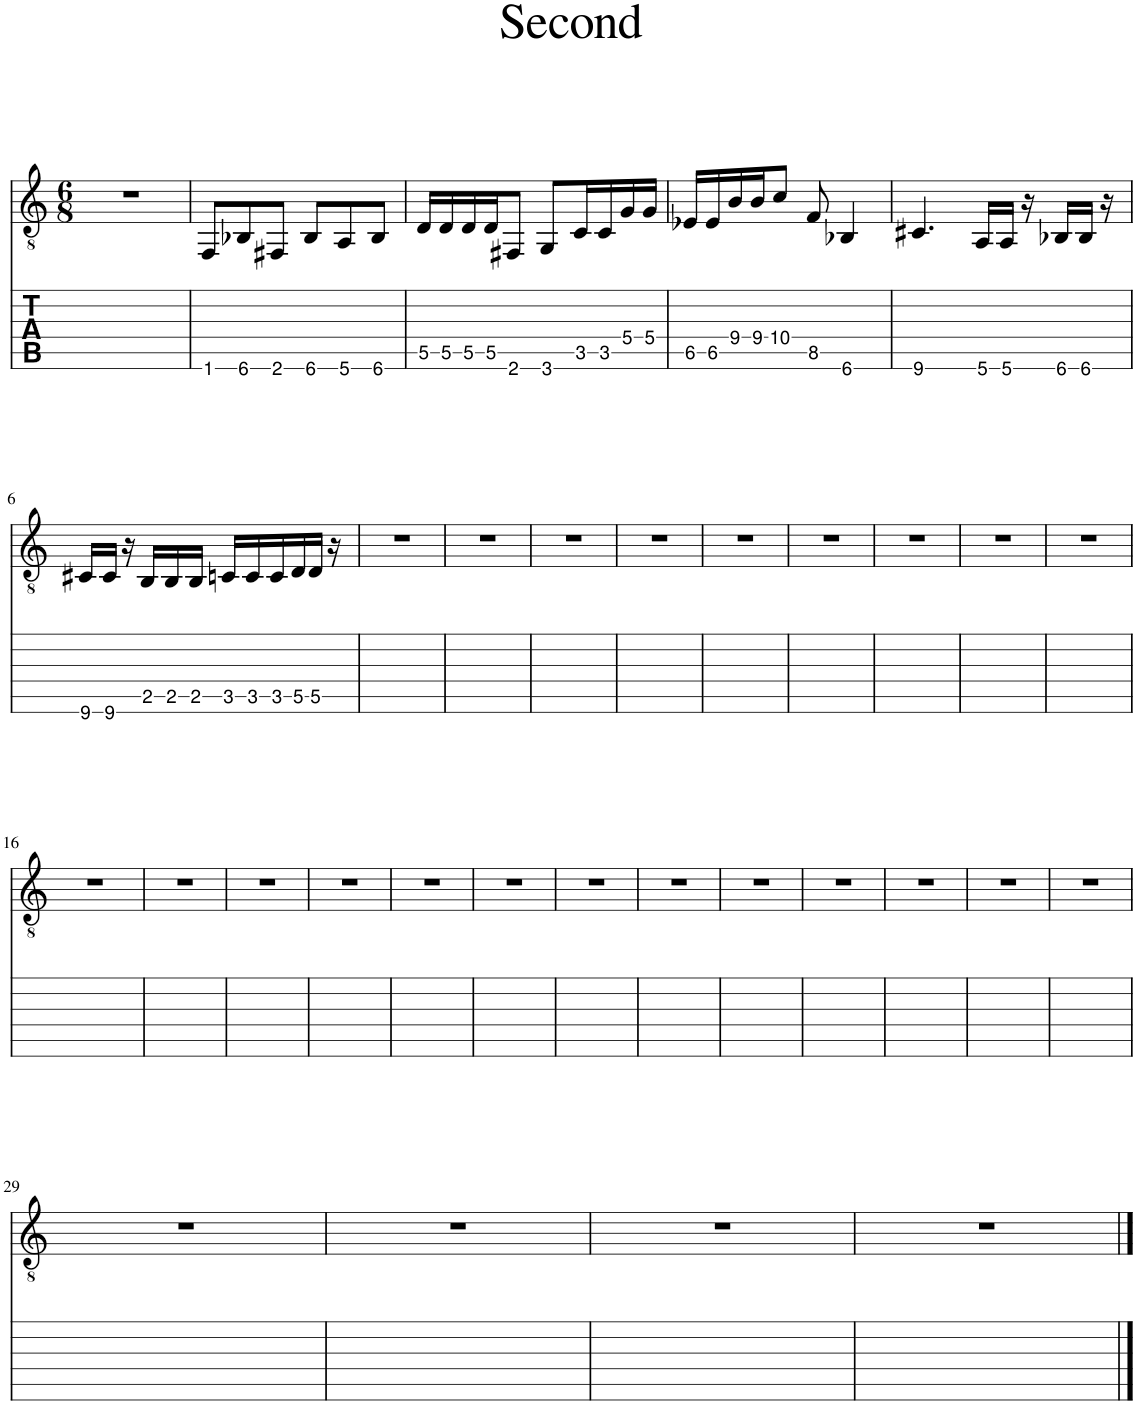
**kern	**kern
*part1	*part1
*staff2	*staff1
*I"Guitar	*
*I'Guit.	*
*stria6	*
*	*clefGv2
*k[]	*k[]
*M6/8	*M6/8
=1	=1
2.r	2.r
=2	=2
8FFL	8FF/L
8BB-	8BB-X/
8FF#J	8FF#X/J
8BB-L	8BB-/L
8AA	8AA/
8BB-J	8BB-/J
=3	=3
16DLL	16D/LL
16D	16D/
16D	16D/
16DJ	16D/J
8FF#J	8FF#X/J
8GGL	8GG/L
16CL	16C/L
16C	16C/
16G	16G/
16GJJ	16G/JJ
=4	=4
16E-LL	16E-X/LL
16E-	16E-/
16B	16B/
16BJ	16B/J
8cJ	8c/J
8F	8F/
4BB-	4BB-X/
=5	=5
4.C#	4.C#X/
16AALL	16AA/LL
16AAJJ	16AA/JJ
16r	16r
16BB-LL	16BB-X/LL
16BB-JJ	16BB-/JJ
16r	16r
!!LO:LB:g=z
=6	=6
16C#LL	16C#X/LL
16C#JJ	16C#/JJ
16r	16r
16BBLL	16BB/LL
16BB	16BB/
16BBJJ	16BB/JJ
16CLL	16Cn/LL
16C	16C/
16C	16C/
16D	16D/
16DJJ	16D/JJ
16r	16r
=7	=7
2.r	2.r
=8	=8
2.r	2.r
=9	=9
2.r	2.r
=10	=10
2.r	2.r
=11	=11
2.r	2.r
=12	=12
2.r	2.r
=13	=13
2.r	2.r
=14	=14
2.r	2.r
=15	=15
2.r	2.r
!!LO:LB:g=z
=16	=16
2.r	2.r
=17	=17
2.r	2.r
=18	=18
2.r	2.r
=19	=19
2.r	2.r
=20	=20
2.r	2.r
=21	=21
2.r	2.r
=22	=22
2.r	2.r
=23	=23
2.r	2.r
=24	=24
2.r	2.r
=25	=25
2.r	2.r
=26	=26
2.r	2.r
=27	=27
2.r	2.r
=28	=28
2.r	2.r
!!LO:LB:g=z
=29	=29
2.r	2.r
=30	=30
2.r	2.r
=31	=31
2.r	2.r
=32	=32
2.r	2.r
==	==
*-	*-
